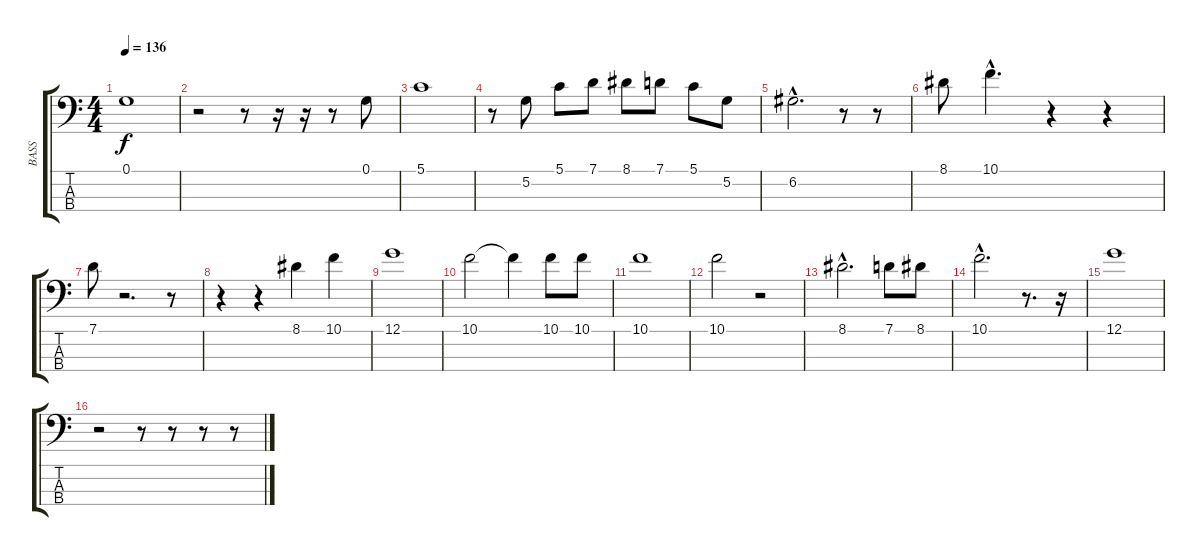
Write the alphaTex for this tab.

\track ("BASS" "BASS") {instrument fretlessbass}
\staff {score tabs}
\tuning (G2 D2 A1 E1) {hide}
\ts (4 4)
\tempo 136
\clef f4
\ks c
0.1.1{dy f} |
r.2 r.8 r.16 r.16 r.8 0.1.8 |
5.1.1 |
r.8 5.2.8 5.1.8 7.1.8 8.1.8 7.1.8 5.1.8 5.2.8 |
6.2{hac}.2{d} r.8 r.8 |
8.1.8 10.1{hac}.4{d} r.4 r.4 |
7.1.8 r.2{d} r.8 |
r.4 r.4 8.1.4 10.1.4 |
12.1.1 |
10.1.2 10.1{t}.4 10.1.8 10.1.8 |
10.1.1 |
10.1.2 r.2 |
8.1{hac}.2{d} 7.1.8 8.1.8 |
10.1{hac}.2{d} r.8{d} r.16 |
12.1.1 |
r.2 r.8 r.8 r.8 r.8
